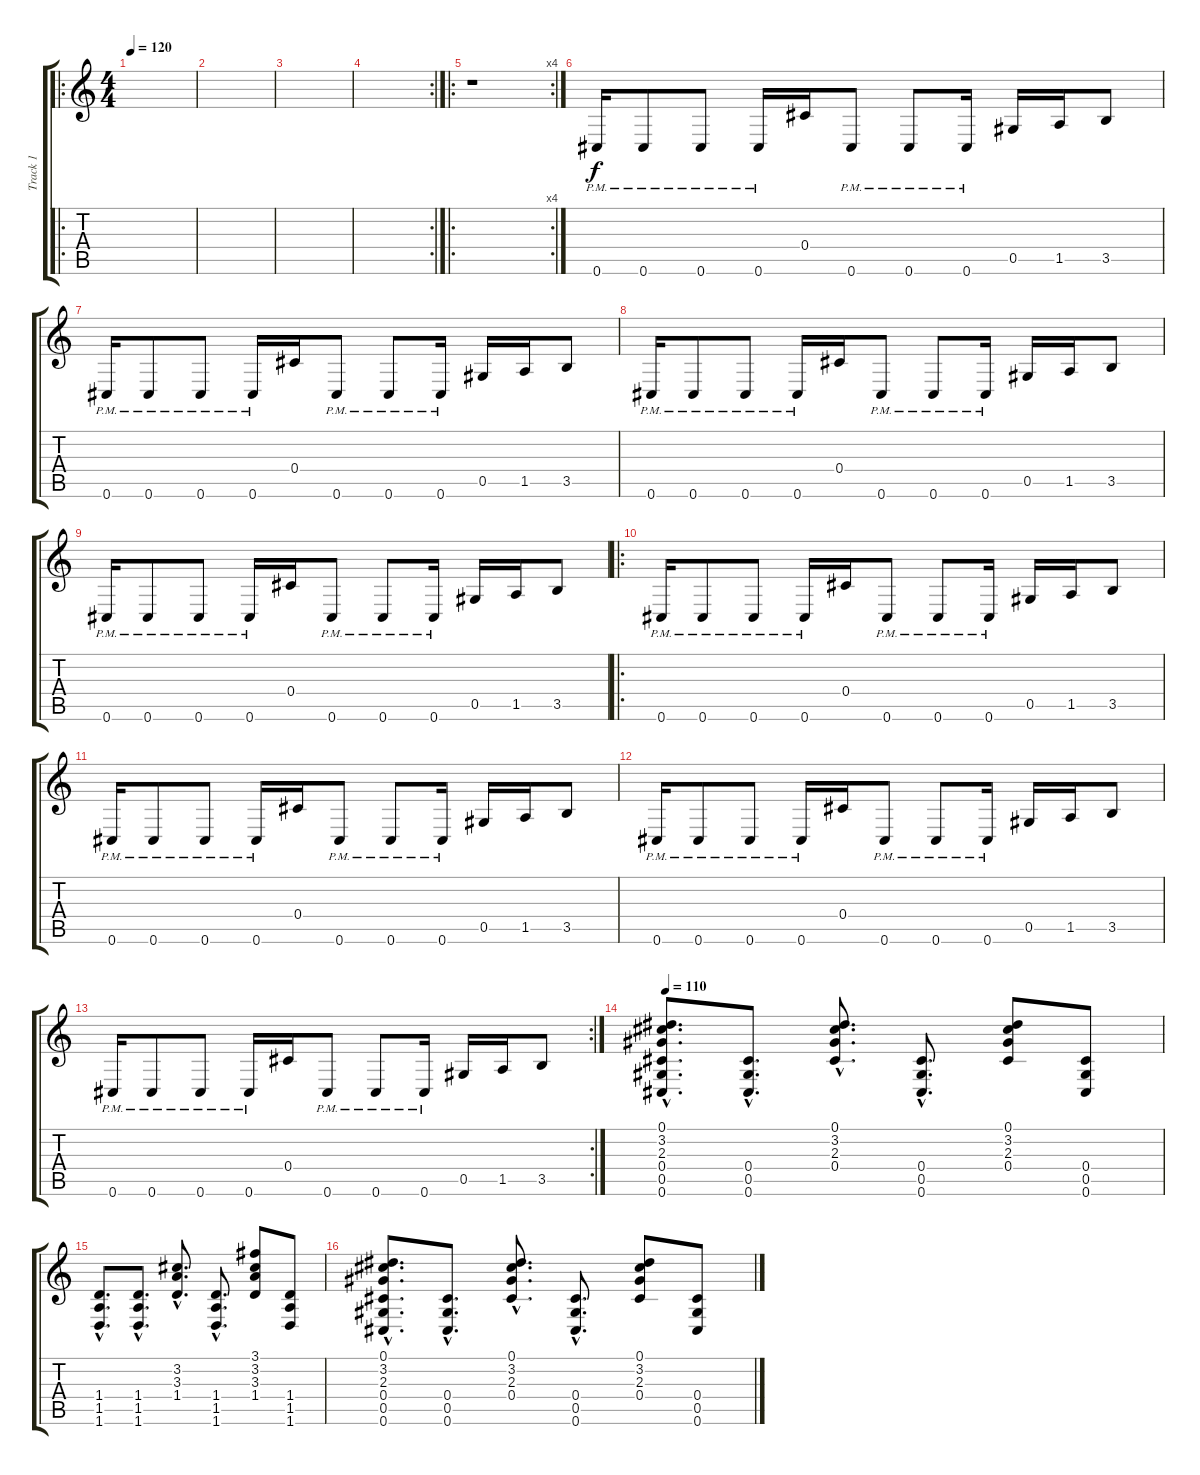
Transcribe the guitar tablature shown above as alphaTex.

\track ("Track 1" "Track 1") {instrument overdrivenguitar}
\staff {score tabs}
\tuning (Eb4 Bb3 Gb3 Db3 Ab2 Db2) {hide}
\ro
\ts (4 4)
\tempo 120
\clef g2
\ks c
|
|
|
\rc 2
|
\ro
\rc 4
r.1 |
0.6{pm}.16 0.6{pm}.8 0.6{pm}.8 0.6{pm}.16 0.4.16 0.6{pm}.8 0.6{pm}.8 0.6{pm}.16 0.5.16 1.5.16 3.5.8 |
0.6{pm}.16 0.6{pm}.8 0.6{pm}.8 0.6{pm}.16 0.4.16 0.6{pm}.8 0.6{pm}.8 0.6{pm}.16 0.5.16 1.5.16 3.5.8 |
0.6{pm}.16 0.6{pm}.8 0.6{pm}.8 0.6{pm}.16 0.4.16 0.6{pm}.8 0.6{pm}.8 0.6{pm}.16 0.5.16 1.5.16 3.5.8 |
0.6{pm}.16 0.6{pm}.8 0.6{pm}.8 0.6{pm}.16 0.4.16 0.6{pm}.8 0.6{pm}.8 0.6{pm}.16 0.5.16 1.5.16 3.5.8 |
\ro
0.6{pm}.16 0.6{pm}.8 0.6{pm}.8 0.6{pm}.16 0.4.16 0.6{pm}.8 0.6{pm}.8 0.6{pm}.16 0.5.16 1.5.16 3.5.8 |
0.6{pm}.16 0.6{pm}.8 0.6{pm}.8 0.6{pm}.16 0.4.16 0.6{pm}.8 0.6{pm}.8 0.6{pm}.16 0.5.16 1.5.16 3.5.8 |
0.6{pm}.16 0.6{pm}.8 0.6{pm}.8 0.6{pm}.16 0.4.16 0.6{pm}.8 0.6{pm}.8 0.6{pm}.16 0.5.16 1.5.16 3.5.8 |
\rc 2
0.6{pm}.16 0.6{pm}.8 0.6{pm}.8 0.6{pm}.16 0.4.16 0.6{pm}.8 0.6{pm}.8 0.6{pm}.16 0.5.16 1.5.16 3.5.8 |
\tempo 110
(0.1{hac} 3.2{hac} 2.3{hac} 0.4{hac} 0.5{hac} 0.6{hac}).8{d} (0.4{hac} 0.5{hac} 0.6{hac}).8{d} (0.1{hac} 3.2{hac} 2.3{hac} 0.4{hac}).8{d} (0.4{hac} 0.5{hac} 0.6{hac}).8{d} (0.1 3.2 2.3 0.4).8 (0.4 0.5 0.6).8 |
(1.4{hac} 1.5{hac} 1.6{hac}).8{d} (1.4{hac} 1.5{hac} 1.6{hac}).8{d} (3.2{hac} 3.3{hac} 1.4{hac}).8{d} (1.4{hac} 1.5{hac} 1.6{hac}).8{d} (3.1 3.2 3.3 1.4).8 (1.4 1.5 1.6).8 |
(0.1{hac} 3.2{hac} 2.3{hac} 0.4{hac} 0.5{hac} 0.6{hac}).8{d} (0.4{hac} 0.5{hac} 0.6{hac}).8{d} (0.1{hac} 3.2{hac} 2.3{hac} 0.4{hac}).8{d} (0.4{hac} 0.5{hac} 0.6{hac}).8{d} (0.1 3.2 2.3 0.4).8 (0.4 0.5 0.6).8
